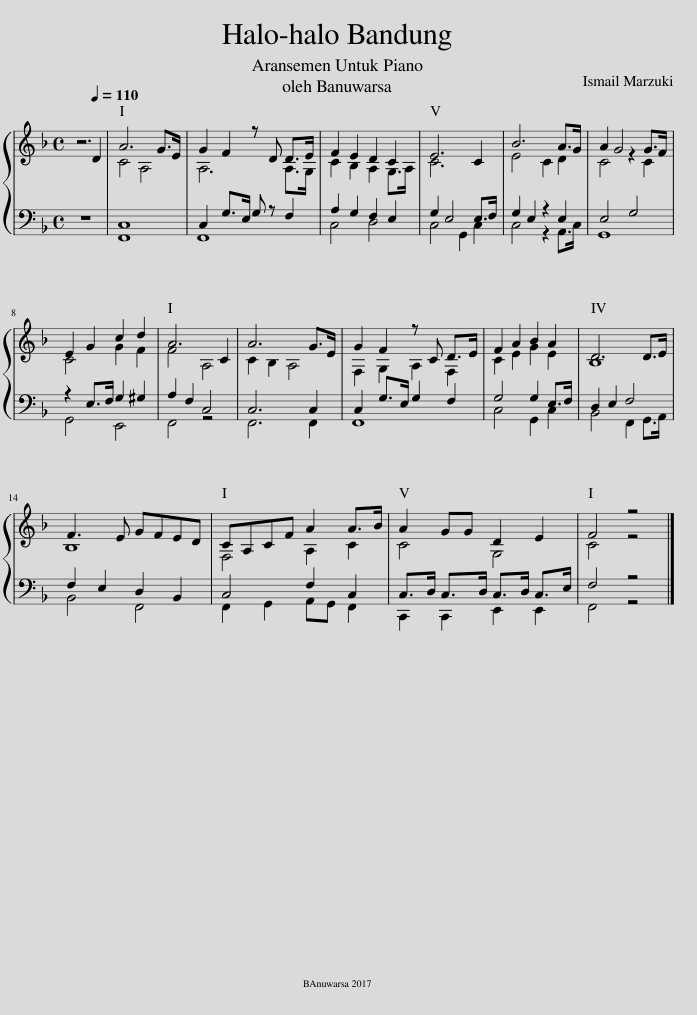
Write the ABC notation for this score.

X:1
%%score { ( 1 3 ) | ( 2 4 ) }
L:1/8
M:4/4
I:linebreak $
K:F
V:1 treble
V:3 treble
V:2 bass
V:4 bass
V:1
 z6[Q:1/4=110] D2 | A6 G>E | G2 F2 z D D>E | F2 E2 D2 C2 | E6 C2 | %5
 B6 A>G | A2 G4 G>F |$ E2 G2 c2 d2 | A6 C2 | A6 G>E | %10
 G2 F2 z C D>E | F2 A2 B2 A2 | D6 D>E |$ F3 E GFED | CA,CF A2 A>B | %15
 A2 GG D2 E2 | F4 z4 |] %17
V:2
 z8 | C,8 | C,2 G,>E, G, z F,2 | A,2 G,2 F,2 E,2 | G,2 E,4 E,>F, | %5
 G,2 E,2 z2 E,2 | E,4 G,4 |$ z2 E,>F, G,2 ^G,2 | A,2 F,2 C,4 | C,6 C,2 | %10
 C,2 G,>E, G,2 F,2 | G,4 G,2 E,>F, | D,2 E,2 F,4 |$ F,2 E,2 D,2 B,,2 | C,4 F,2 C,2 | %15
 C,>D, C,>D, C,>D, C,>E, | F,4 z4 |] %17
V:3
 x8 | C4 A,4 | A,6 A,>G, | C2 B,2 A,2 G,>A, | C6 x2 | %5
 E4 C2 D2 | C4 z2 C2 |$ C4 G2 F2 | F4 A,4 | C2 B,2 A,4 | %10
 F,2 G,2 A,2 F,2 | C2 E2 G2 E2 | B,8 |$ B,8 | F,4 A,2 C2 | %15
 C4 G,4 | C4 z4 |] %17
V:4
 x8 | F,,8 | F,,8 | C,4 D,4 | C,4 G,,2 C,2 | %5
 C,4 z2 A,,>C, | G,,8 |$ G,,4 E,,4 | F,,4 z4 | F,,6 F,,2 | %10
 F,,8 | C,4 G,,2 C,2 | B,,4 F,,2 G,,>A,, |$ B,,4 F,,4 | F,,2 G,,2 A,,G,, F,,2 | %15
 C,,2 C,,2 E,,2 E,,2 | F,,4 z4 |] %17
